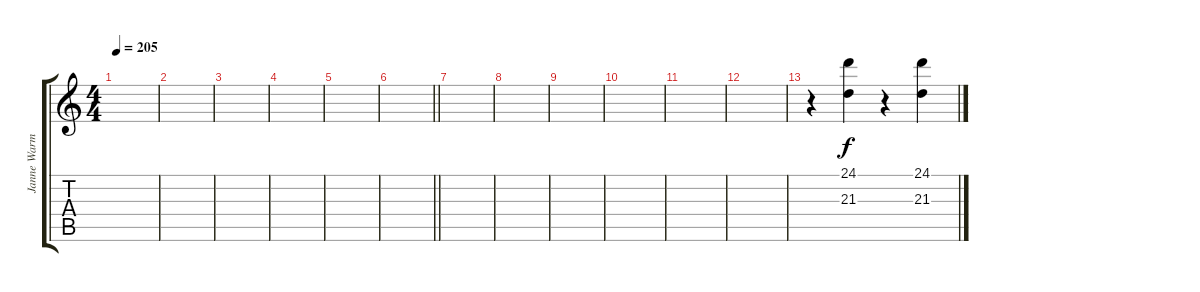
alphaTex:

\track ("Janne Warman" "Janne Warm") {instrument lead2sawtooth}
\staff {score tabs}
\tuning (D4 A3 F3 C3 G2 D2) {hide}
\ts (4 4)
\tempo 205
\clef g2
\ks c
|
|
|
|
|
\barLineRight lightlight
|
|
|
|
|
|
|
r.4 (24.1 21.3).4{instrument orchestrahit} r.4 (24.1 21.3).4
